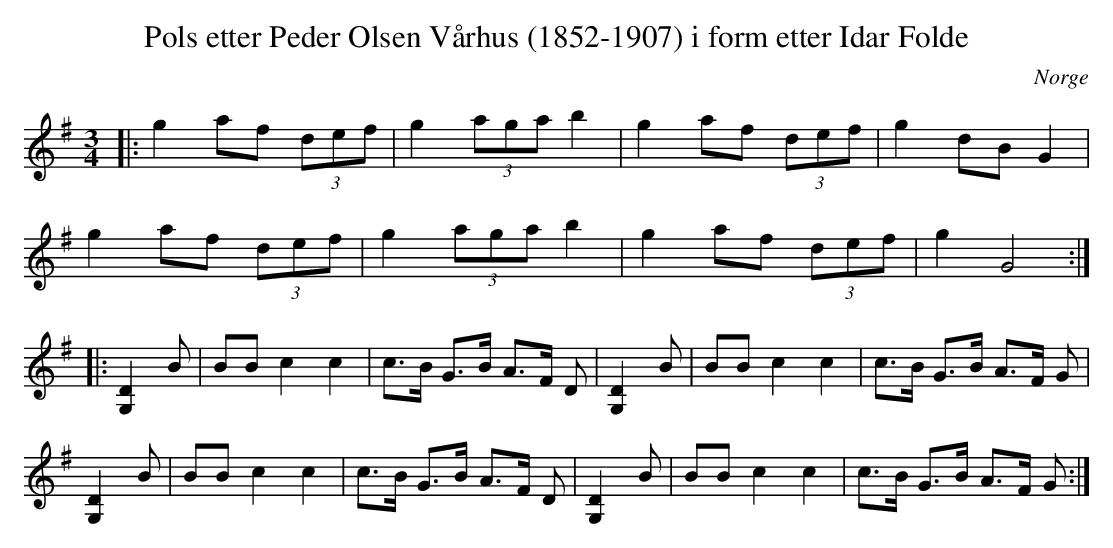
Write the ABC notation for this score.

X:1
T:Pols etter Peder Olsen Vårhus (1852-1907) i form etter Idar Folde
O:Norge
M:3/4
L:1/8
K:G
|: g2 af (3def | g2 (3aga b2 | g2 af (3def | g2 dB G2 |
   g2 af (3def | g2 (3aga b2 | g2 af (3def | g2 G4 :|
|: [G,D]2B | BB c2 c2 | c>B G>B A>F D | [G,D]2B | BB c2 c2 | c>B G>B A>F G  |
   [G,D]2B | BB c2 c2 | c>B G>B A>F D | [G,D]2B | BB c2 c2 | c>B G>B A>F G :|
